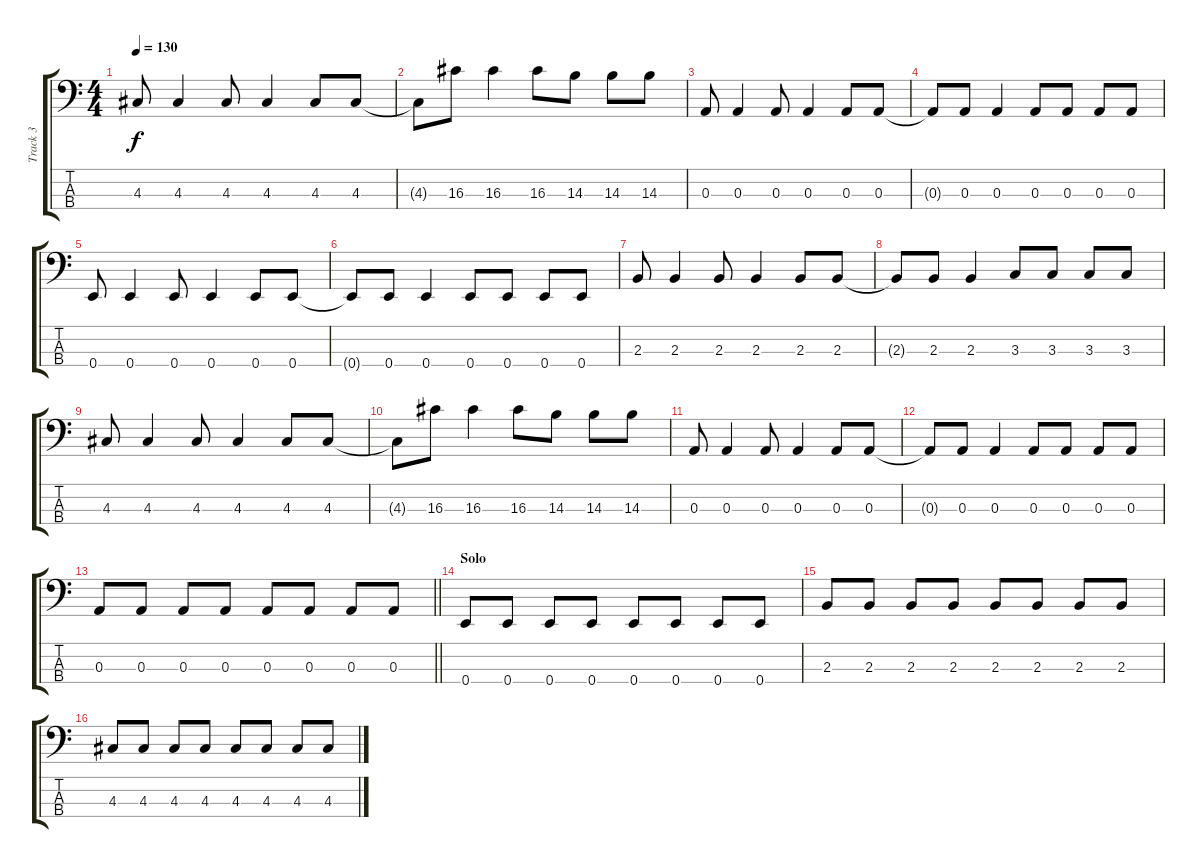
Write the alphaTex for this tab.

\track ("Track 3" "Track 3") {instrument electricbasspick}
\staff {score tabs}
\tuning (G2 D2 A1 E1) {hide}
\ts (4 4)
\tempo 130
\clef f4
\ks c
4.3.8{dy f} 4.3.4 4.3.8 4.3.4 4.3.8 4.3.8 |
4.3{t}.8 16.3.8 16.3.4 16.3.8 14.3.8 14.3.8 14.3.8 |
0.3.8 0.3.4 0.3.8 0.3.4 0.3.8 0.3.8 |
0.3{t}.8 0.3.8 0.3.4 0.3.8 0.3.8 0.3.8 0.3.8 |
0.4.8 0.4.4 0.4.8 0.4.4 0.4.8 0.4.8 |
0.4{t}.8 0.4.8 0.4.4 0.4.8 0.4.8 0.4.8 0.4.8 |
2.3.8 2.3.4 2.3.8 2.3.4 2.3.8 2.3.8 |
2.3{t}.8 2.3.8 2.3.4 3.3.8 3.3.8 3.3.8 3.3.8 |
4.3.8 4.3.4 4.3.8 4.3.4 4.3.8 4.3.8 |
4.3{t}.8 16.3.8 16.3.4 16.3.8 14.3.8 14.3.8 14.3.8 |
0.3.8 0.3.4 0.3.8 0.3.4 0.3.8 0.3.8 |
0.3{t}.8 0.3.8 0.3.4 0.3.8 0.3.8 0.3.8 0.3.8 |
\barLineRight lightlight
0.3.8 0.3.8 0.3.8 0.3.8 0.3.8 0.3.8 0.3.8 0.3.8 |
\section ("" "Solo")
0.4.8 0.4.8 0.4.8 0.4.8 0.4.8 0.4.8 0.4.8 0.4.8 |
2.3.8 2.3.8 2.3.8 2.3.8 2.3.8 2.3.8 2.3.8 2.3.8 |
4.3.8 4.3.8 4.3.8 4.3.8 4.3.8 4.3.8 4.3.8 4.3.8
